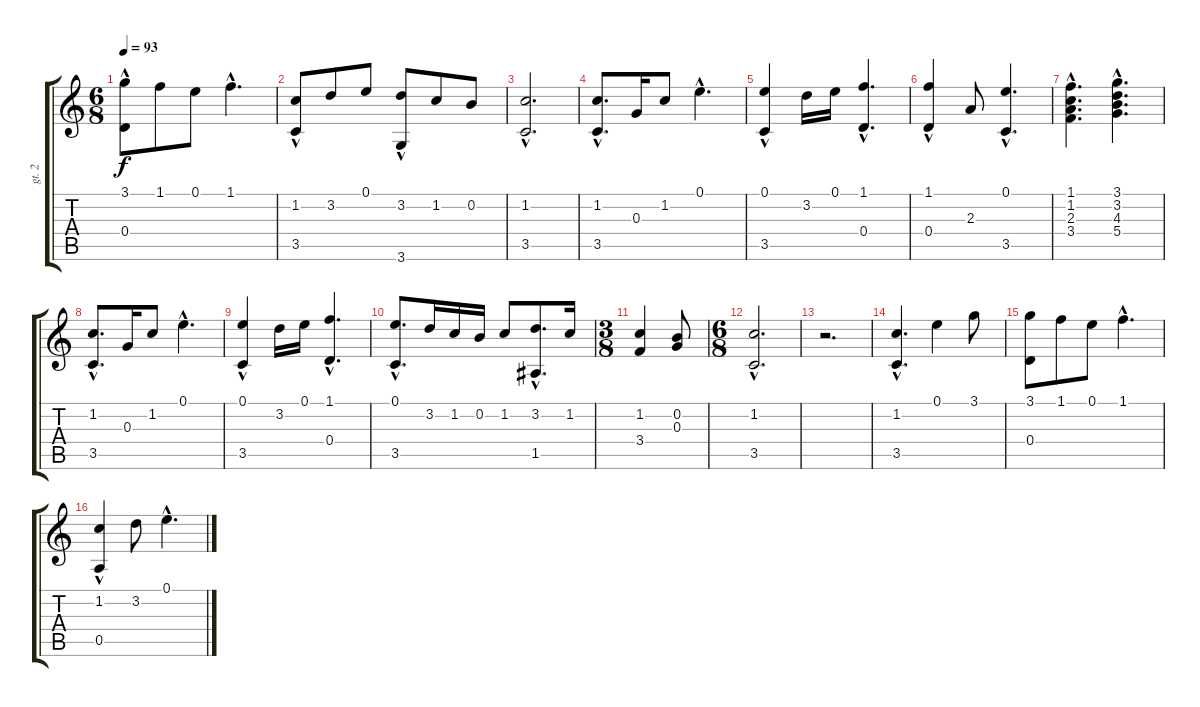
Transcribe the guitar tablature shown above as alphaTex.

\track ("gt. 2" "gt. 2") {instrument acousticguitarsteel}
\staff {score tabs}
\tuning (E4 B3 G3 D3 A2 E2) {hide}
\ts (6 8)
\tempo 93
\clef g2
\ks c
(3.1 0.4{hac}).8{dy f} 1.1.8 0.1.8 1.1{hac}.4{d} |
(1.2 3.5{hac}).8 3.2.8 0.1.8 (3.2 3.6{hac}).8 1.2.8 0.2.8 |
(1.2{hac} 3.5{hac}).2{d} |
(1.2{hac} 3.5{hac}).8{d} 0.3.16 1.2.8 0.1{hac}.4{d} |
(0.1 3.5{hac}).4 3.2.16 0.1.16 (1.1{hac} 0.4{hac}).4{d} |
(1.1 0.4{hac}).4 2.3.8 (0.1{hac} 3.5{hac}).4{d} |
(1.1{hac} 1.2{hac} 2.3{hac} 3.4{hac}).4{d} (3.1{hac} 3.2{hac} 4.3{hac} 5.4{hac}).4{d} |
(1.2{hac} 3.5{hac}).8{d} 0.3.16 1.2.8 0.1{hac}.4{d} |
(0.1 3.5{hac}).4 3.2.16 0.1.16 (1.1{hac} 0.4{hac}).4{d} |
(0.1{hac} 3.5).8{d} 3.2.16 1.2.16 0.2.16 1.2.8 (3.2{hac} 1.5{hac}).8{d} 1.2.16 |
\ts (3 8)
(1.2 3.4).4 (0.2 0.3).8 |
\ts (6 8)
(1.2{hac} 3.5{hac}).2{d} |
r.2{d} |
(1.2{hac} 3.5{hac}).4{d} 0.1.4 3.1.8 |
(3.1 0.4).8 1.1.8 0.1.8 1.1{hac}.4{d} |
(1.2 0.5{hac}).4 3.2.8 0.1{hac}.4{d}
